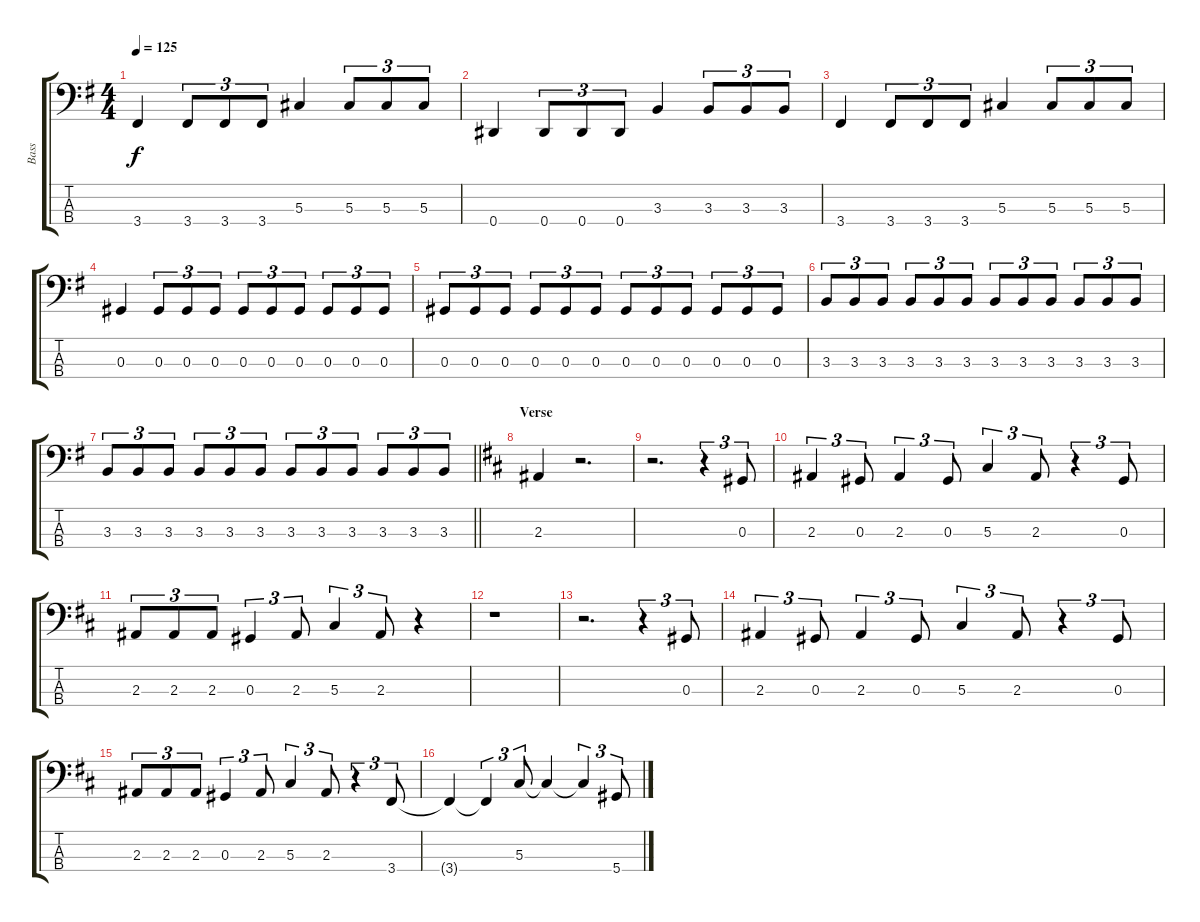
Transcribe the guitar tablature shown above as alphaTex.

\track ("Bass" "Bass") {instrument electricbassfinger}
\staff {score tabs}
\tuning (Gb2 Db2 Ab1 Eb1) {hide}
\ts (4 4)
\tempo 125
\clef f4
\ks eminor
3.4.4{dy f} 3.4.8{tu (3 2)} 3.4.8{tu (3 2)} 3.4.8{tu (3 2)} 5.3.4 5.3.8{tu (3 2)} 5.3.8{tu (3 2)} 5.3.8{tu (3 2)} |
0.4.4 0.4.8{tu (3 2)} 0.4.8{tu (3 2)} 0.4.8{tu (3 2)} 3.3.4 3.3.8{tu (3 2)} 3.3.8{tu (3 2)} 3.3.8{tu (3 2)} |
3.4.4 3.4.8{tu (3 2)} 3.4.8{tu (3 2)} 3.4.8{tu (3 2)} 5.3.4 5.3.8{tu (3 2)} 5.3.8{tu (3 2)} 5.3.8{tu (3 2)} |
0.3.4 0.3.8{tu (3 2)} 0.3.8{tu (3 2)} 0.3.8{tu (3 2)} 0.3.8{tu (3 2)} 0.3.8{tu (3 2)} 0.3.8{tu (3 2)} 0.3.8{tu (3 2)} 0.3.8{tu (3 2)} 0.3.8{tu (3 2)} |
0.3.8{tu (3 2)} 0.3.8{tu (3 2)} 0.3.8{tu (3 2)} 0.3.8{tu (3 2)} 0.3.8{tu (3 2)} 0.3.8{tu (3 2)} 0.3.8{tu (3 2)} 0.3.8{tu (3 2)} 0.3.8{tu (3 2)} 0.3.8{tu (3 2)} 0.3.8{tu (3 2)} 0.3.8{tu (3 2)} |
3.3.8{tu (3 2)} 3.3.8{tu (3 2)} 3.3.8{tu (3 2)} 3.3.8{tu (3 2)} 3.3.8{tu (3 2)} 3.3.8{tu (3 2)} 3.3.8{tu (3 2)} 3.3.8{tu (3 2)} 3.3.8{tu (3 2)} 3.3.8{tu (3 2)} 3.3.8{tu (3 2)} 3.3.8{tu (3 2)} |
\barLineRight lightlight
3.3.8{tu (3 2)} 3.3.8{tu (3 2)} 3.3.8{tu (3 2)} 3.3.8{tu (3 2)} 3.3.8{tu (3 2)} 3.3.8{tu (3 2)} 3.3.8{tu (3 2)} 3.3.8{tu (3 2)} 3.3.8{tu (3 2)} 3.3.8{tu (3 2)} 3.3.8{tu (3 2)} 3.3.8{tu (3 2)} |
\section ("" "Verse")
\ks bminor
2.3.4 r.2{d} |
r.2{d} r.4{tu (3 2)} 0.3.8{tu (3 2)} |
2.3.4{tu (3 2)} 0.3.8{tu (3 2)} 2.3.4{tu (3 2)} 0.3.8{tu (3 2)} 5.3.4{tu (3 2)} 2.3.8{tu (3 2)} r.4{tu (3 2)} 0.3.8{tu (3 2)} |
2.3.8{tu (3 2)} 2.3.8{tu (3 2)} 2.3.8{tu (3 2)} 0.3.4{tu (3 2)} 2.3.8{tu (3 2)} 5.3.4{tu (3 2)} 2.3.8{tu (3 2)} r.4 |
r.1 |
r.2{d} r.4{tu (3 2)} 0.3.8{tu (3 2)} |
2.3.4{tu (3 2)} 0.3.8{tu (3 2)} 2.3.4{tu (3 2)} 0.3.8{tu (3 2)} 5.3.4{tu (3 2)} 2.3.8{tu (3 2)} r.4{tu (3 2)} 0.3.8{tu (3 2)} |
2.3.8{tu (3 2)} 2.3.8{tu (3 2)} 2.3.8{tu (3 2)} 0.3.4{tu (3 2)} 2.3.8{tu (3 2)} 5.3.4{tu (3 2)} 2.3.8{tu (3 2)} r.4{tu (3 2)} 3.4.8{tu (3 2)} |
3.4{t}.4 3.4{t}.4{tu (3 2)} 5.3.8{tu (3 2)} 5.3{t}.4 5.3{t}.4{tu (3 2)} 5.4.8{tu (3 2)}
